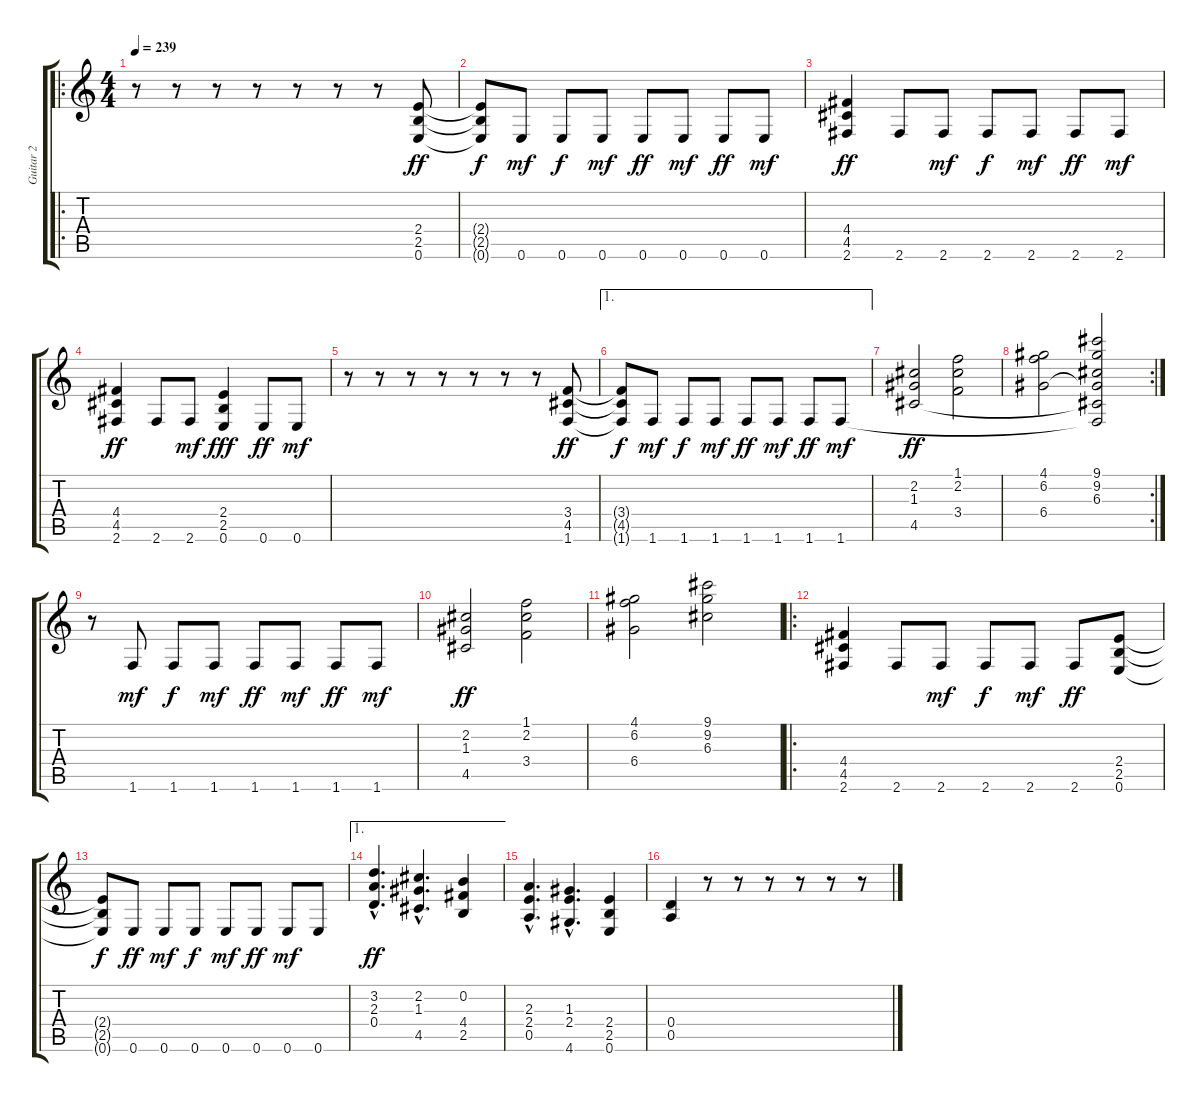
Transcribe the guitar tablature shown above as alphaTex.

\track ("Guitar 2" "Guitar 2") {instrument distortionguitar}
\staff {score tabs}
\tuning (E4 B3 G3 D3 A2 E2) {hide}
\ro
\ts (4 4)
\tempo 239
\clef g2
\ks c
r.8{dy ff} r.8 r.8 r.8 r.8 r.8 r.8 (2.4 2.5 0.6).8 |
(2.4{t} 2.5{t} 0.6{t}).8{dy f} 0.6.8{dy mf} 0.6.8{dy f} 0.6.8{dy mf} 0.6.8{dy ff} 0.6.8{dy mf} 0.6.8{dy ff} 0.6.8{dy mf} |
(4.4 4.5 2.6).4{dy ff} 2.6.8 2.6.8{dy mf} 2.6.8{dy f} 2.6.8{dy mf} 2.6.8{dy ff} 2.6.8{dy mf} |
(4.4 4.5 2.6).4{dy ff} 2.6.8 2.6.8{dy mf} (2.4 2.5 0.6).4{dy fff} 0.6.8{dy ff} 0.6.8{dy mf} |
r.8 r.8 r.8 r.8 r.8 r.8 r.8 (3.4 4.5 1.6).8{dy ff} |
\ae 1
(3.4{t} 4.5{t} 1.6{t}).8{dy f} 1.6.8{dy mf} 1.6.8{dy f} 1.6.8{dy mf} 1.6.8{dy ff} 1.6.8{dy mf} 1.6.8{dy ff} 1.6.8{dy mf} |
(2.2 1.3 4.5).2{dy ff} (1.1 2.2 3.4).2 |
\rc 2
(4.1 6.2 6.4).2 (9.1 9.2 6.3 6.4{t} 4.5{t} 1.6{t}).2 |
r.8 1.6.8{dy mf} 1.6.8{dy f} 1.6.8{dy mf} 1.6.8{dy ff} 1.6.8{dy mf} 1.6.8{dy ff} 1.6.8{dy mf} |
(2.2 1.3 4.5).2{dy ff} (1.1 2.2 3.4).2 |
(4.1 6.2 6.4).2 (9.1 9.2 6.3).2 |
\ro
(4.4 4.5 2.6).4 2.6.8 2.6.8{dy mf} 2.6.8{dy f} 2.6.8{dy mf} 2.6.8{dy ff} (2.4 2.5 0.6).8 |
(2.4{t} 2.5{t} 0.6{t}).8{dy f} 0.6.8{dy ff} 0.6.8{dy mf} 0.6.8{dy f} 0.6.8{dy mf} 0.6.8{dy ff} 0.6.8{dy mf} 0.6.8 |
\ae 1
(3.2{hac} 2.3{hac} 0.4).4{d dy ff} (2.2{hac} 1.3{hac} 4.5).4{d} (0.2 4.4 2.5).4 |
(2.3{hac} 2.4{hac} 0.5).4{d} (1.3{hac} 2.4{hac} 4.6).4{d} (2.4 2.5 0.6).4 |
(0.4 0.5).4 r.8 r.8 r.8 r.8 r.8 r.8
